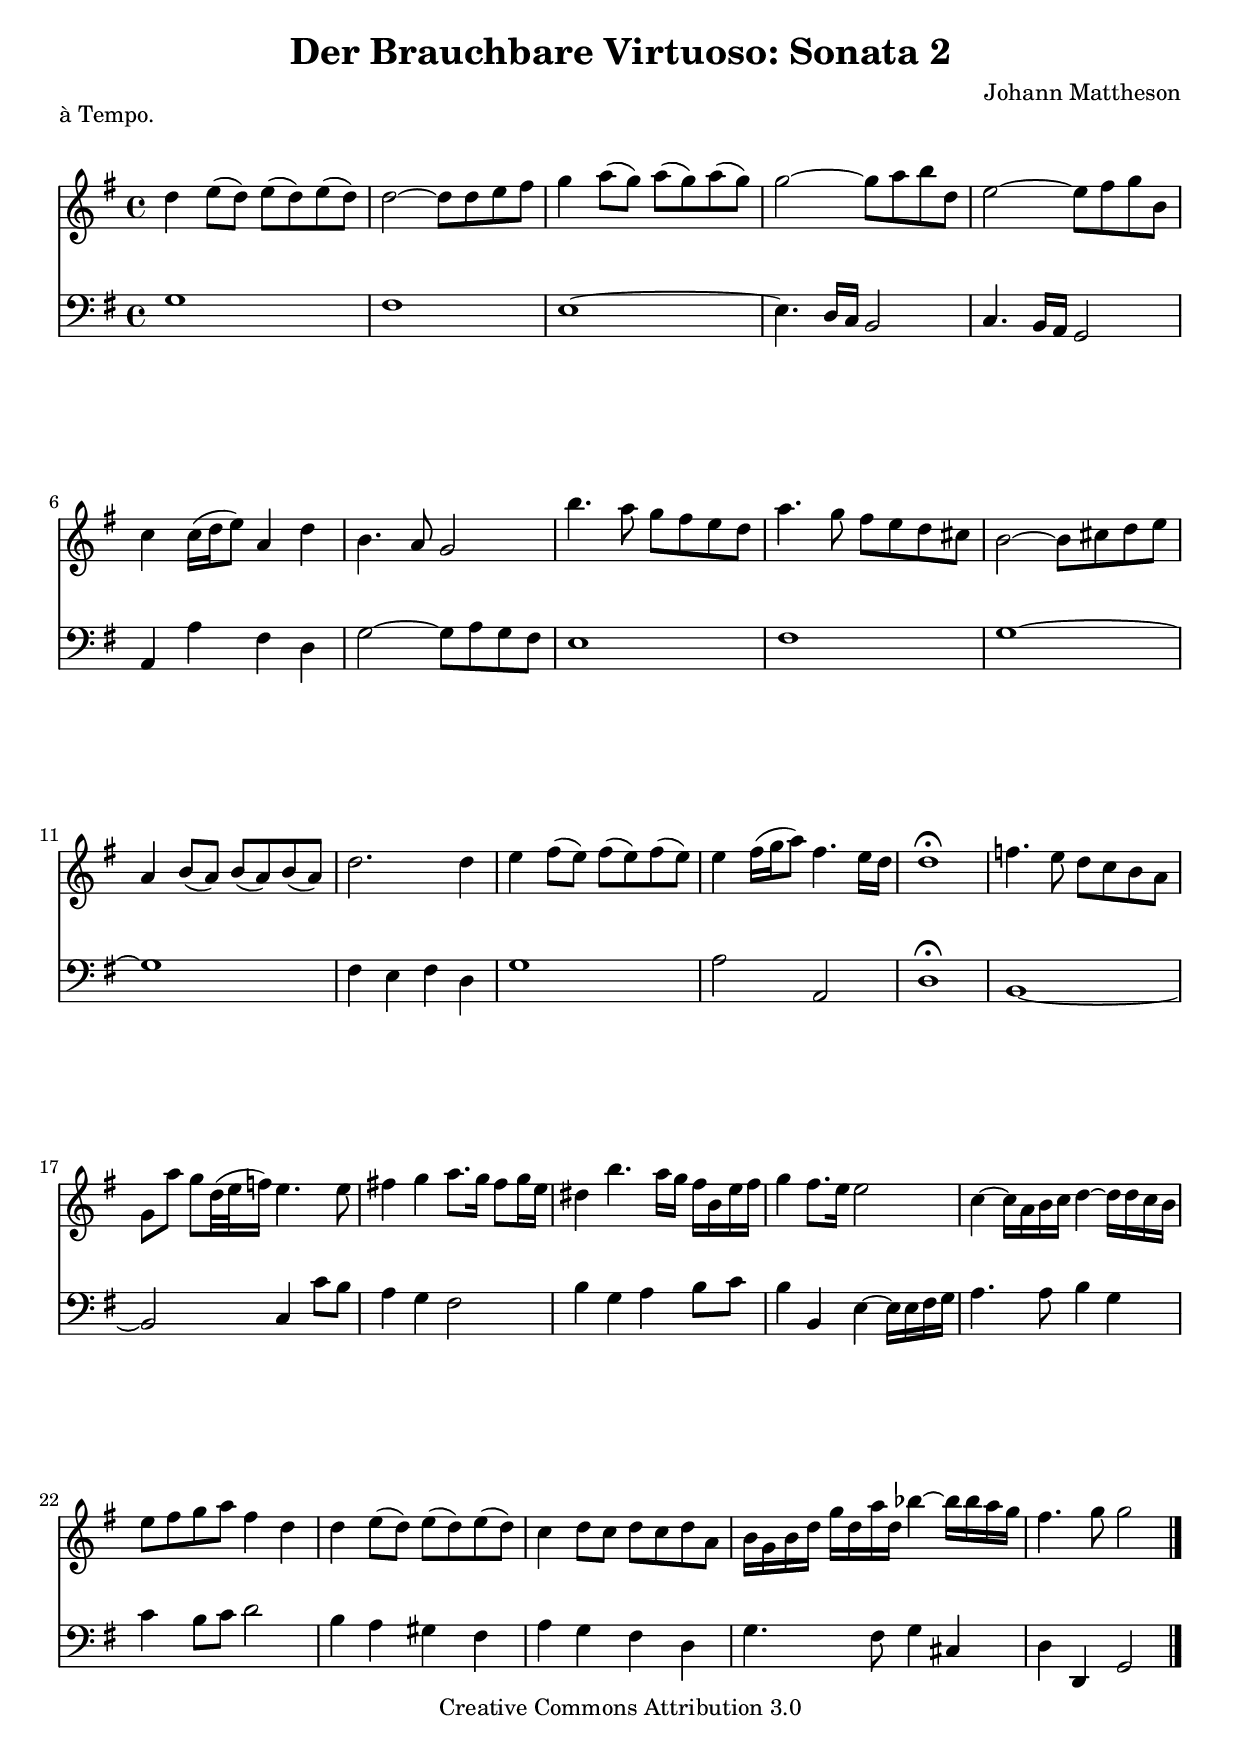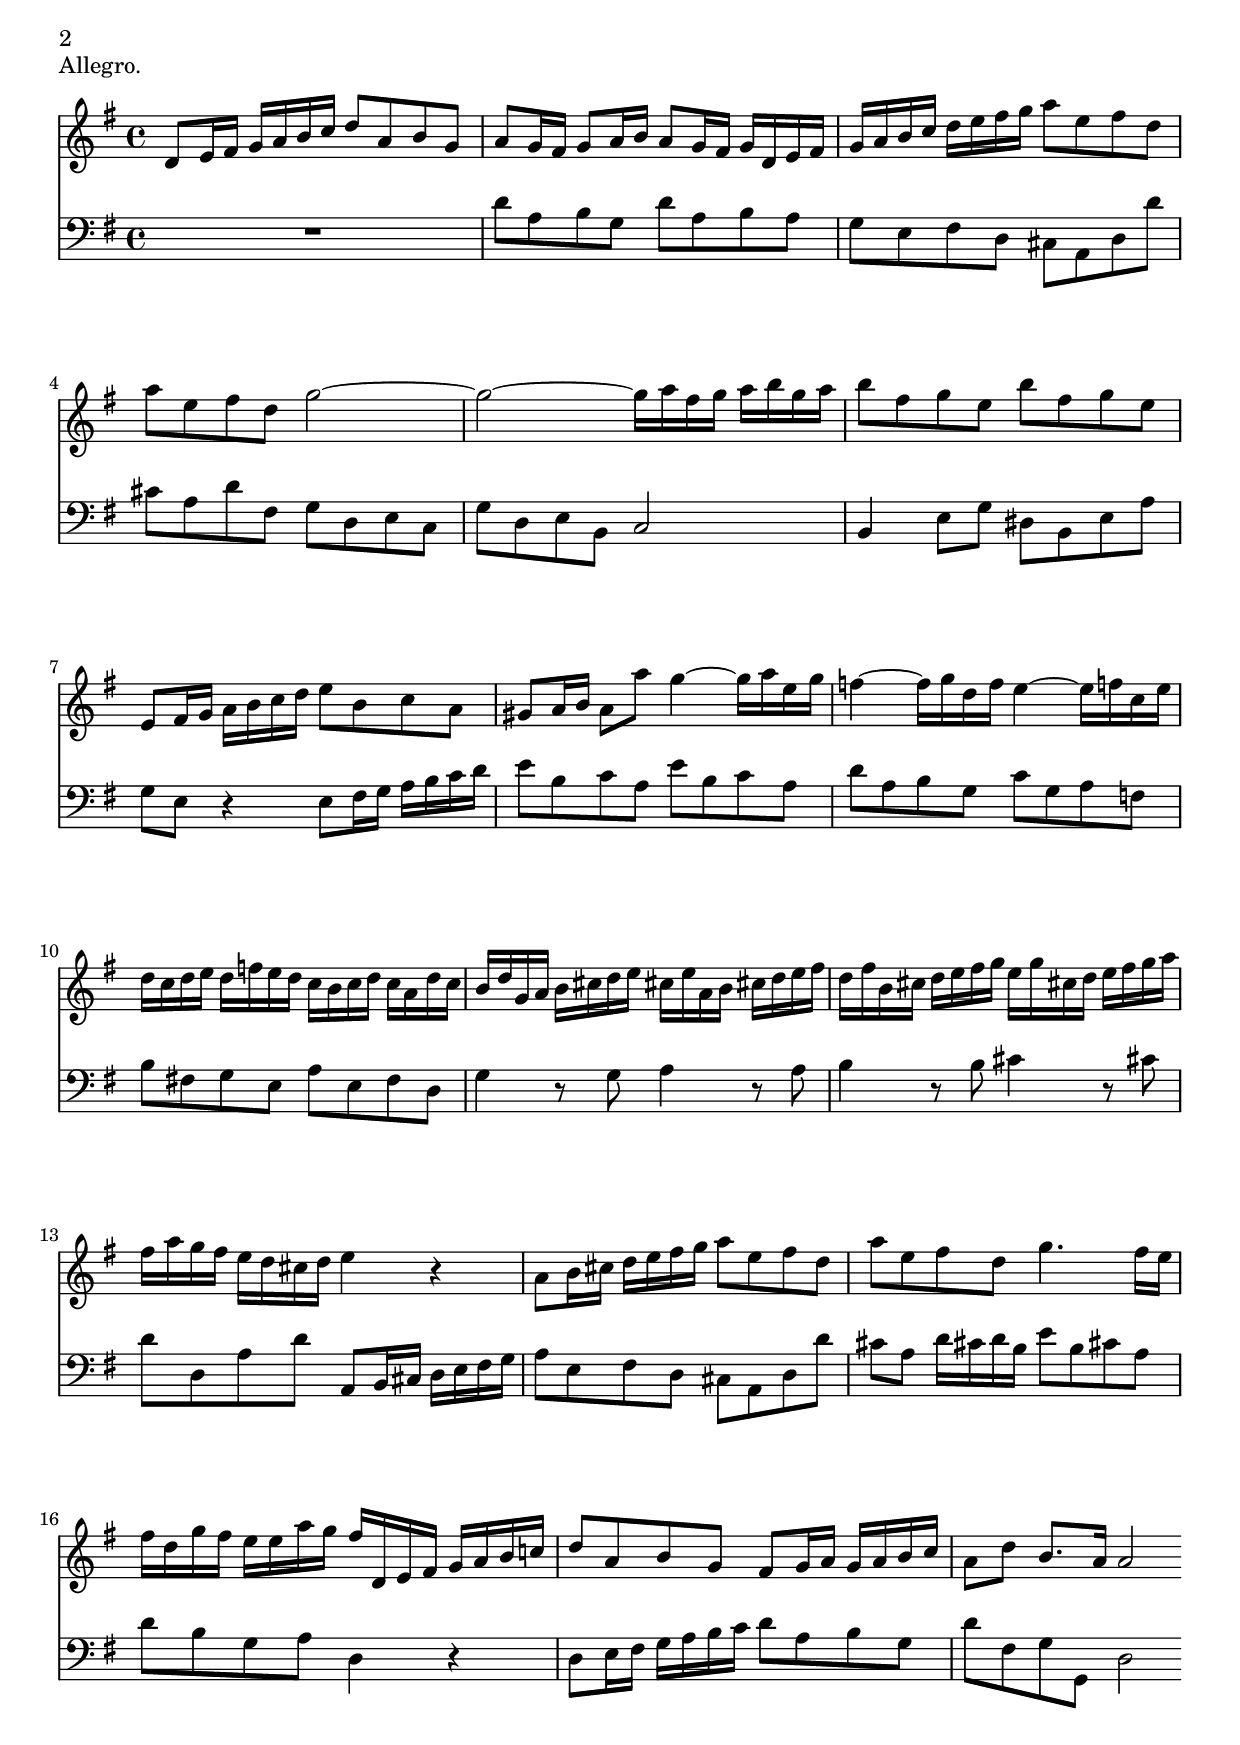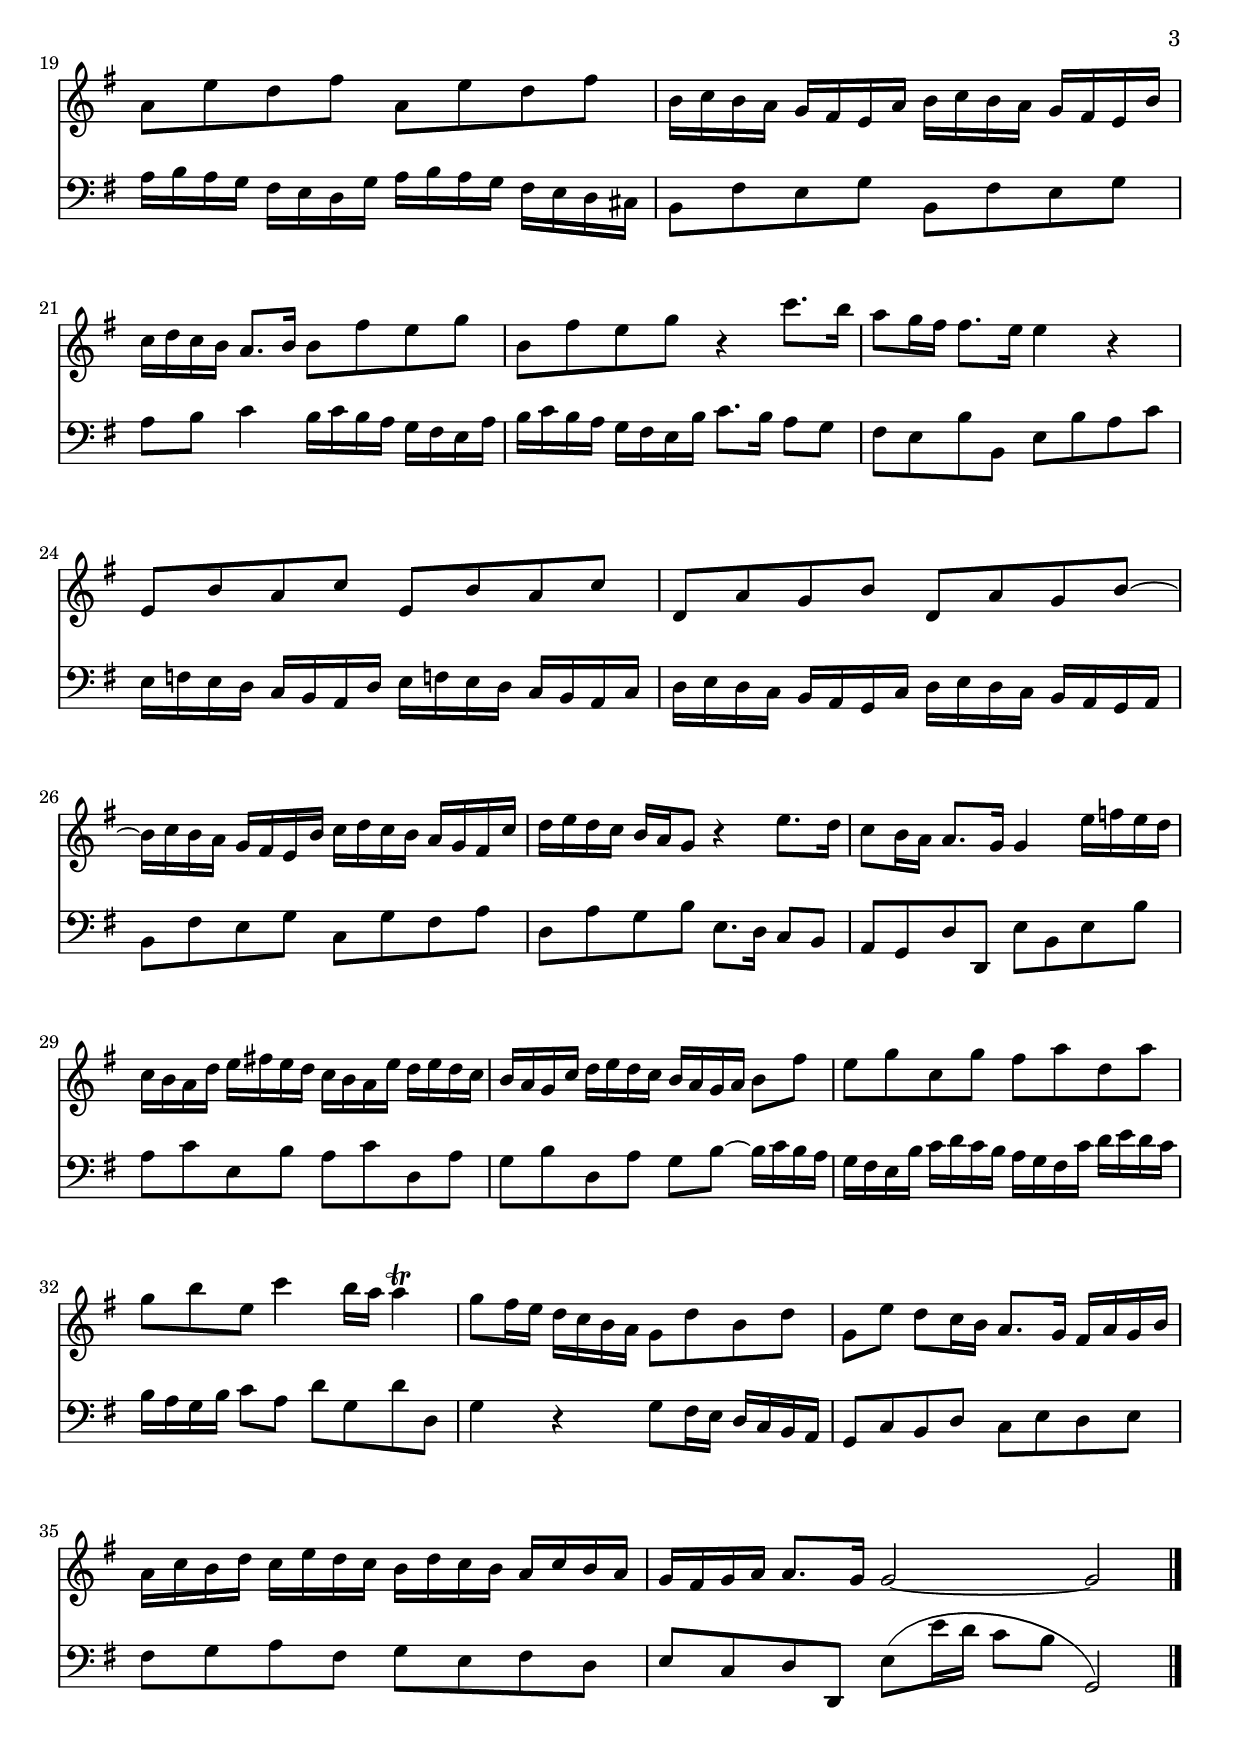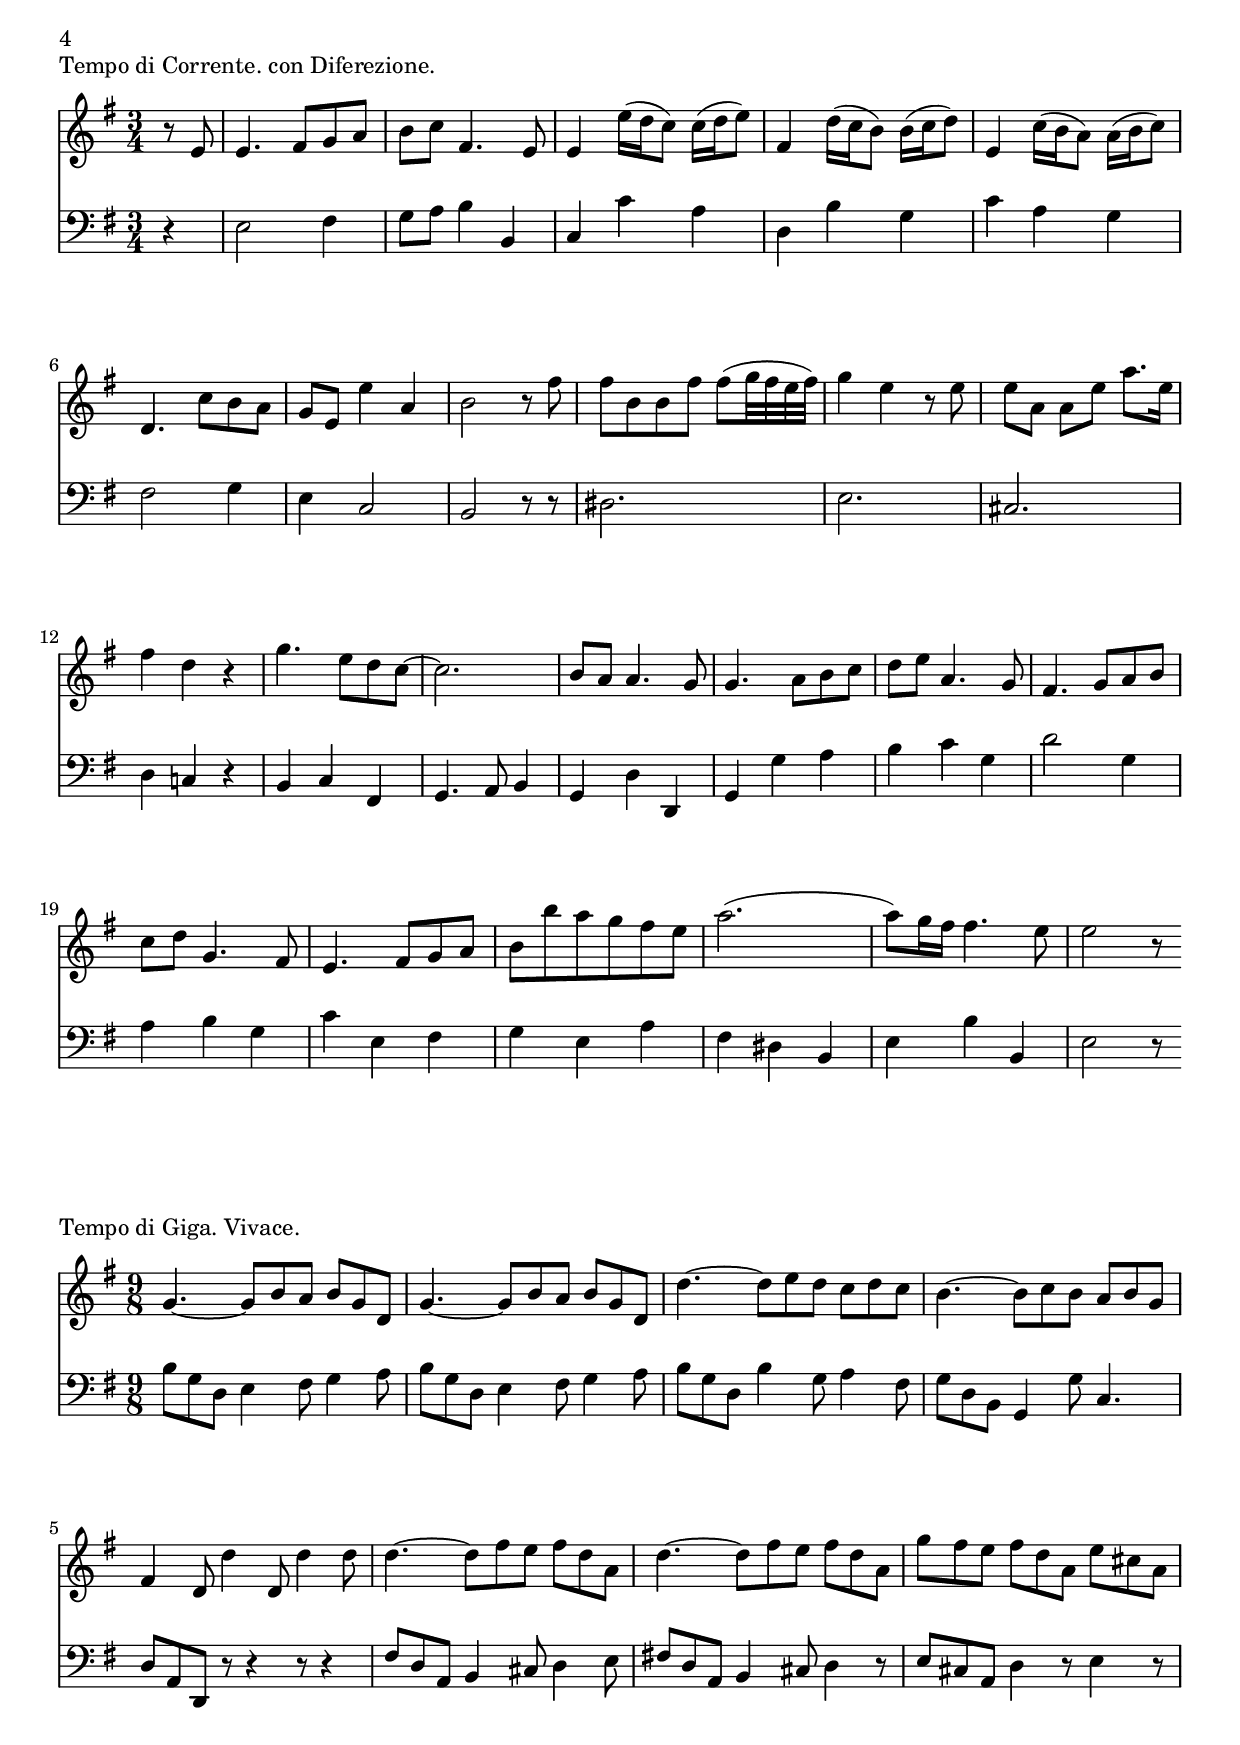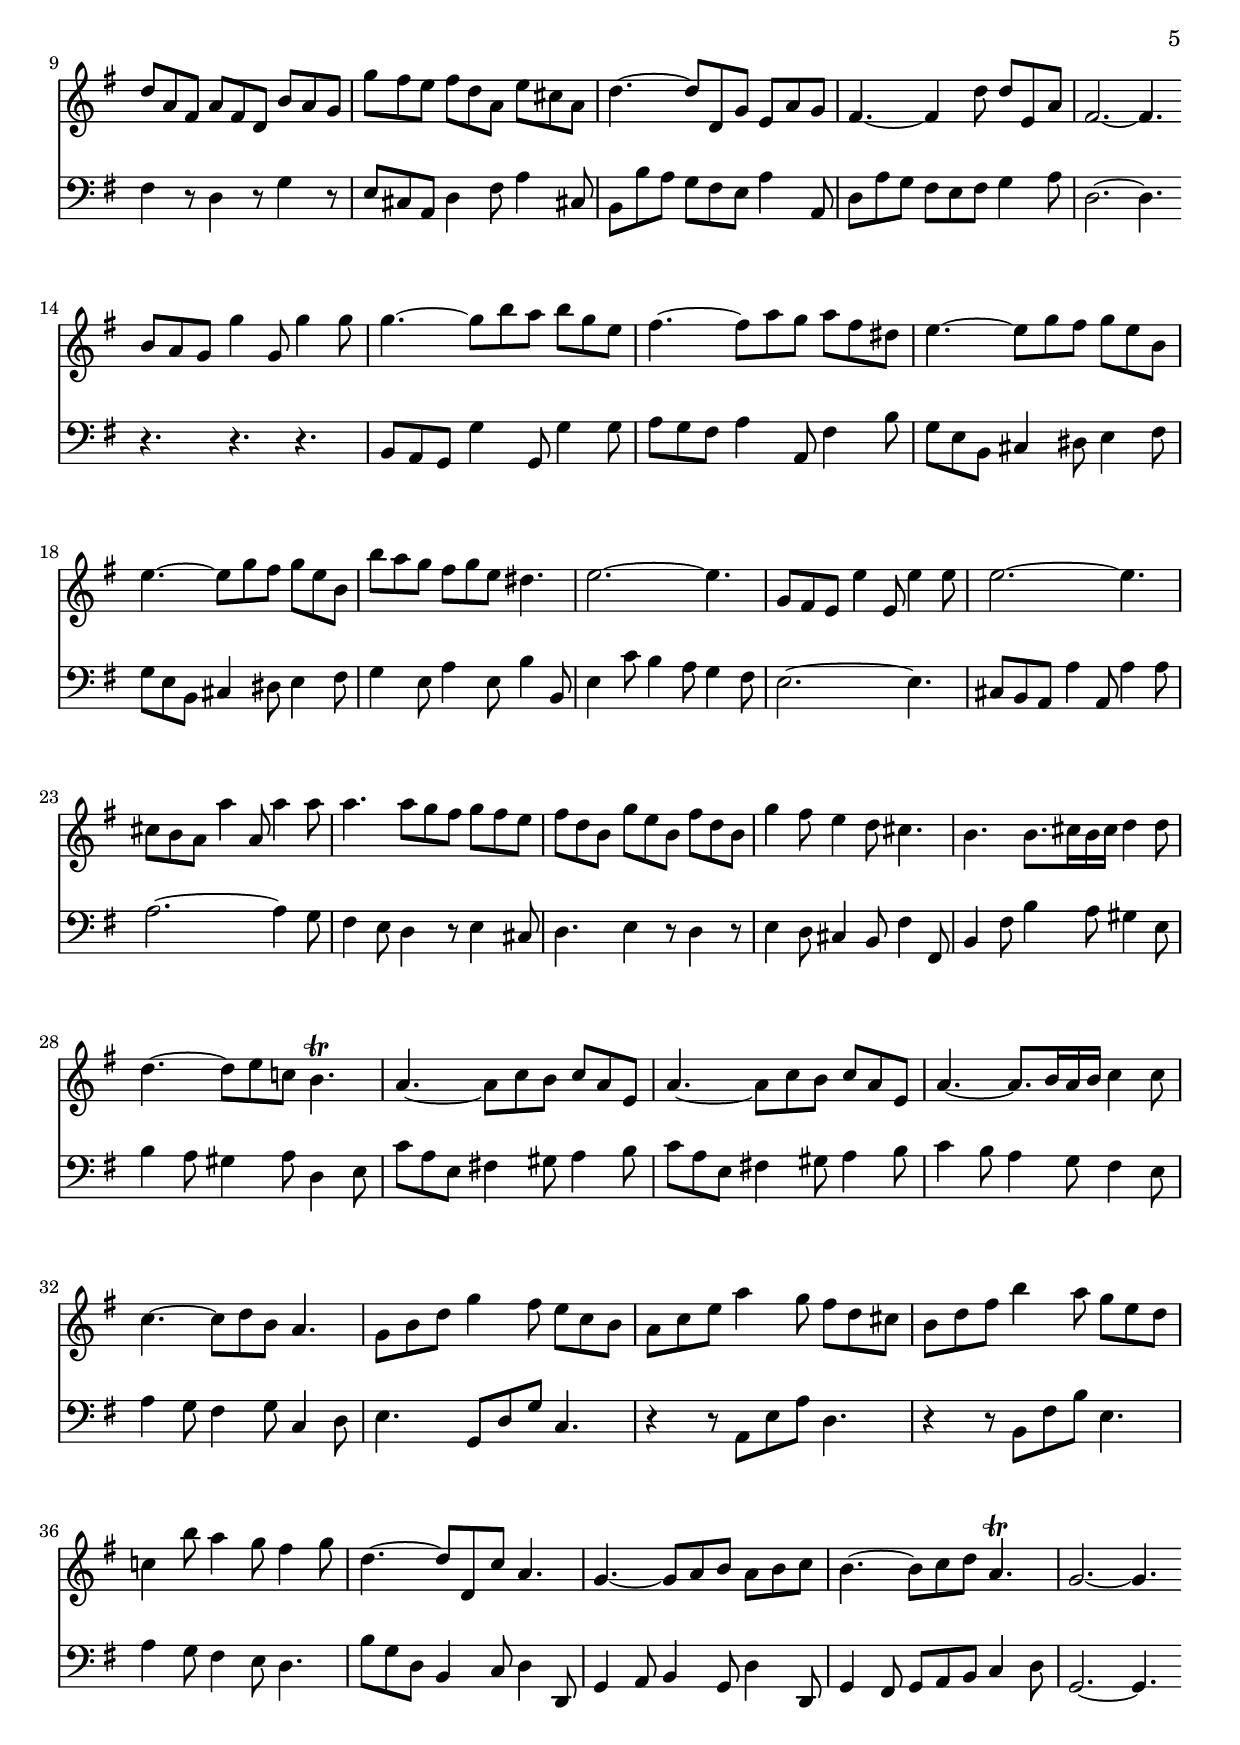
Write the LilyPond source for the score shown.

\version "2.8.8"

#(set-global-staff-size 20)

\header { 
	title = "Der Brauchbare Virtuoso: Sonata 2"
	composer = "Johann Mattheson"
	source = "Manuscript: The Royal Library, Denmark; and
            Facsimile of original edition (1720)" 
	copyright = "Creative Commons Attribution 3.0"
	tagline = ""
	}

\paper {
	#(set-paper-size "a4")
	ragged-last-bottom = ##f
	}

\score {
  <<
    \new Staff
    \relative c' {
	\clef G
	\key g \major
	\time 4/4 
	                   
	d'4 e8 ( d ) e ( d ) e ( d ) | d2 ~ d8 d e fis |   % 3
	g4 a8 ( g ) a ( g ) a ( g ) | g2 ~ g8 a b d, |   % 5
	e2 ~ e8 fis g b, | c4 c16 ( d e8 ) a,4 d |   % 7
	b4. a8 g2 | b'4. a8 g fis e d |   % 9
	a'4. g8 fis e d cis! | b2 ~ b8 cis! d e |   % 11
	a,4 b8 ( a ) b ( a ) b ( a ) | d2. d4 |   % 13
	e fis8 ( e ) fis ( e ) fis ( e ) | 
	e4 fis16 ( g a8 ) fis4. e16 d |   % 15
	d1 \fermata | f!4. e8 d c b a |   % 17
	g a' g d32 ( e f!16 ) e4. e8 | fis!4 g a8. g16 fis8 g16 e |   % 19
	dis!4 b'4. a16 g fis b, e fis | g4 fis8. e16 e2 |   % 21
	c4 ~ c16 a b c d4 ~ d16 d c b | e8 fis g a fis4 d |   % 23
	d e8 ( d ) e ( d ) e ( d ) | c4 d8 c d c d a |   % 25
	b16 g b d g d a' d, bes'!4 ~ bes16 bes a g | fis4. g8 g2 
	\bar "|." }

      \new Staff
      \relative c {
	\clef bass
	\key g \major
	\time 4/4 
	                   
	g'1 | fis |   % 3
	e ~ | e4. d16 c b2 |   % 5
	c4. b16 a g2 | a4 a' fis d |   % 7
	g2 ~ g8 a g fis | e1 |   % 9
	fis | g ~ |   % 11
	g | fis4 e fis d |   % 13
	g1 | a2 a, |   % 15
	d1 \fermata | b ~ |   % 17
	b2 c4 c'8 b | a4 g fis2 |   % 19
	b4 g a b8 c | b4 b, e ~ e16 e fis g |   % 21
	a4. a8 b4 g | c b8 c d2 |   % 23
	b4 a gis! fis | a g fis d |   % 25
	g4. fis8 g4 cis,! | d d, g2 }
  >>
  \header { piece = "à Tempo." }
  \layout { indent = #0 }
}

\score {
  <<
    \new Staff
    \relative c' {
	\clef G
	\key g \major
	\time 4/4 
	
	d8 e16 fis g a b c d8 a b g | 
	a g16 fis g8 a16 b a8 g16 fis g d e fis |   % 3
	g a b c d e fis g a8 e fis d | a' e fis d g2 ~ |   % 5
	g ~ g16 a fis g a b g a | b8 fis g e b' fis g e |   % 7
	e, fis16 g a b c d e8 b c a | 
	gis! a16 b a8 a' g4 ~ g16 a e g |   % 9
	f!4 ~ f16 g d f e4 ~ e16 f! c e | d c d e d f! 
	e d c b c d c a d c |   % 11
	b d g, a b cis! d e cis! e a, b cis! d e fis | 
	d fis b, cis! d e fis g e g cis,! d e fis g a |   % 13
	fis a g fis e d cis! d e4 r | 
	a,8 b16 cis! d e fis g a8 e fis d |   % 15
	a' e fis d g4. fis16 e | 
	fis d g fis e e a g fis d, e fis g a b c! |   % 17
	d8 a b g fis g16 a g a b c | a8 d b8. a16 a2 \bar ":|:" \break |   % 19
	a8 e' d fis a, e' d fis | 
	b,16 c b a g fis e a b c b a g fis e b' |   % 21
	c d c b a8. b16 b8 fis' e g | b, fis' e g r4 c8. b16 |   % 23
	a8 g16 fis fis8. e16 e4 r | e,8 b' a c e, b' a c |   % 25
	d, a' g b d, a' g b ~ | 
	b16 c b a g fis e b' c d c b a g fis c' |   % 27
	d e d c b a g8 r4 e'8. d16 | 
	c8 b16 a a8. g16 g4 e'16 f! e d |   % 29
	c b a d e fis! e d c b a e' d e d c | 
	b a g c d e d c b a g a b8 fis' |   % 31
	e g c, g' fis a d, a' | g b e, c'4 b16 a a4 \trill |   % 33
	g8 fis16 e d c b a g8 d' b d | 
	g, e' d c16 b a8. g16 fis a g b |   % 35
	a c b d c e d c b d c b a c b a | 
	g fis g a a8. g16 g2 ~ \bar ":|" |   % 37
	g
	\bar "|." }

      \new Staff
      \relative c {
	\clef bass
	\key g \major
	\time 4/4 
	                   
	R1 | d'8 a b g d' a b a |   % 3
	g e fis d cis! a d d' | cis! a d fis, g d e c |   % 5
	g' d e b c2 | b4 e8 g dis! b e a |   % 7
	g e r4 e8 fis16 g a b c d | e8 b c a e' b c a |   % 9
	d a b g c g a f! | b fis! g e a e fis d |   % 11
	g4 r8 g a4 r8 a | b4 r8 b cis!4 r8 cis! |   % 13
	d d, a' d a, b16 cis! d e fis g | a8 e fis d cis! a d d' |   % 15
	cis! a d16 cis! d b e8 b cis! a | d b g a d,4 r |   % 17
	d8 e16 fis g a b c d8 a b g | d' fis, g g, d'2 |   % 19
	a'16 b a g fis e d g a b a g fis e d cis! | 
	b8 fis' e g b, fis' e g |   % 21
	a b c4 b16 c b a g fis e a | b c b a g fis e b' c8. b16 a8 g |   % 23
	fis e b' b, e b' a c | e,16 f! e d c b a d e f! e d c b a c |   % 25
	d e d c b a g c d e d c b a g a | b8 fis' e g c, g' fis a |   % 27
	d, a' g b e,8. d16 c8 b | a g d' d, e' b e b' |   % 29
	a c e, b' a c d, a' | g b d, a' g b ~ b16 c b a |   % 31
	g fis e b' c d c b a g fis c' d e d c | b a g b c8 a d g, d' d, |   % 33
	g4 r g8 fis16 e d c b a | g8 c b d c e d e |   % 35
	fis g a fis g e fis d | e c d d, e'  ( e'16 d c8 b |   % 37
	g,2 ) }
  >>
  \header { piece = "Allegro." breakbefore = ##t }
  \layout { indent = #0 }
}

\score {
  <<
    \new Staff
    \relative c' {
	\clef G
	\key g \major
	\time 3/4 
	                   
	\partial 4*1 r8 e8 | e4. fis8 g a |   % 3
	b c fis,4. e8 | e4 e'16  ( d c8 ) c16  ( d e8 ) |   % 5
	fis,4 d'16  ( c b8 ) b16  ( c d8 ) | 
	e,4 c'16  ( b a8 ) a16  ( b c8 ) |   % 7
	d,4. c'8 b a | g e e'4 a, |   % 9
	b2 r8 \bar ":|:" fis' | 
	fis b, b fis' fis[  ( g32 fis e fis] ) |   % 11
	g4 e r8 e | e a, a e' a8. e16 |   % 13
	fis4 d r | g4. e8 d c ~ |   % 15
	c2. | b8 a a4. g8 |   % 17
	g4. a8 b c | d e a,4. g8 |   % 19
	fis4. g8 a b | c d g,4. fis8 |   % 21
	e4. fis8 g a | b b' a g fis e |   % 23
	a2. ( | a8 ) g16 fis fis4. e8 |   % 25
	e2 r8 \bar ":|" }

      \new Staff
      \relative c {
	\clef bass
	\key g \major
	\time 3/4 
	                   
	\partial 4*1 r4 | e2 fis4 |   % 3
	g8 a b4 b, | c c' a |   % 5
	d, b' g | c a g |   % 7
	fis2 g4 | e c2 |   % 9
	b r8 r | dis!2. |   % 11
	e | cis! |   % 13
	d4 c! r | b c fis, |   % 15
	g4. a8 b4 | g d' d, |   % 17
	g g' a | b c g |   % 19
	d'2 g,4 | a b g |   % 21
	c e, fis | g e a |   % 23
	fis dis! b | e b' b, |   % 25
	e2 r8 }
  >>
  \header { piece = "Tempo di Corrente. con Diferezione." breakbefore = ##t }
  \layout { indent = #0 }
}

\score {
  <<
    \new Staff
    \relative c' {
	\clef G
	\key g \major
	\time 9/8 
	                   
	g'4. ~ g8 b a b g d | g4. ~ g8 b a b g d |   % 3
	d'4. ~ d8 e d c d c | b4. ~ b8 c b a b g |   % 5
	fis4 d8 d'4 d,8 d'4 d8 | d4. ~ d8 fis e fis d a |   % 7
	d4. ~ d8 fis e fis d a | g' fis e fis d a e' cis! a |   % 9
	d a fis a fis d b' a g | g' fis e fis d a e' cis! a |   % 11
	d4. ~ d8 d, g e a g | fis4. ~ fis4 d'8 d e, a |   % 13
	fis2. ~ fis4. \bar ":|:" \break | b8 a g g'4 g,8 g'4 g8 |   % 15
	g4. ~ g8 b a b g e | fis4. ~ fis8 a g a fis dis! |   % 17
	e4. ~ e8 g fis g e b | e4. ~ e8 g fis g e b |   % 19
	b' a g fis g e dis!4. | e2. ~ e4. |   % 21
	g,8 fis e e'4 e,8 e'4 e8 | e2. ~ e4. |   % 23
	cis!8 b a a'4 a,8 a'4 a8 | a4. a8 g fis g fis e |   % 25
	fis d b g' e b fis' d b | g'4 fis8 e4 d8 cis!4. |   % 27
	b b8. cis!16 b cis d4 d8 | d4. ~ d8 e c! b4. \trill |   % 29
	a ~ a8 c b c a e | a4. ~ a8 c b c a e |   % 31
	a4. ~ a8. b16 a b c4 c8 | c4. ~ c8 d b a4. |   % 33
	g8 b d g4 fis8 e c b | a c e a4 g8 fis d cis! |   % 35
	b d fis b4 a8 g e d | c!4 b'8 a4 g8 fis4 g8 |   % 37
	d4. ~ d8 d, c' a4. | g ~ g8 a b a b c |   % 39
	b4. ~ b8 c d a4. \trill | g2. ~ g4. 
	\bar ":|" }

      \new Staff
      \relative c {
	\clef bass
	\key g \major
	\time 9/8 
	                   
	b'8 g d e4 fis8 g4 a8 | b g d e4 fis8 g4 a8 |   % 3
	b g d b'4 g8 a4 fis8 | g d b g4 g'8 c,4. |   % 5
	d8 a d, r r4 r8 r4 | fis'8 d a b4 cis!8 d4 e8 |   % 7
	fis! d a b4 cis!8 d4 r8 | e cis! a d4 r8 e4 r8 |   % 9
	fis4 r8 d4 r8 g4 r8 | e cis! a d4 fis8 a4 cis,!8 |   % 11
	b b' a g fis e a4 a,8 | d a' g fis e fis g4 a8 |   % 13
	d,2. ~ d4. | r r r |   % 15
	b8 a g g'4 g,8 g'4 g8 | a g fis a4 a,8 fis'4 b8 |   % 17
	g e b cis!4 dis!8 e4 fis8 | g e b cis!4 dis!8 e4 fis8 |   % 19
	g4 e8 a4 e8 b'4 b,8 | e4 c'8 b4 a8 g4 fis8 |   % 21
	e2. ~ e4. | cis!8 b a a'4 a,8 a'4 a8 |   % 23
	a2. ~ a4 g8 | fis4 e8 d4 r8 e4 cis!8 |   % 25
	d4. e4 r8 d4 r8 | e4 d8 cis!4 b8 fis'4 fis,8 |   % 27
	b4 fis'8 b4 a8 gis!4 e8 | b'4 a8 gis!4 a8 d,4 e8 |   % 29
	c' a e fis!4 gis!8 a4 b8 | c a e fis!4 gis!8 a4 b8 |   % 31
	c4 b8 a4 g8 fis4 e8 | a4 g8 fis4 g8 c,4 d8 |   % 33
	e4. g,8 d' g c,4. | r4 r8 a e' a d,4. |   % 35
	r4 r8 b fis' b e,4. | a4 g8 fis4 e8 d4. |   % 37
	b'8 g d b4 c8 d4 d,8 | g4 a8 b4 g8 d'4 d,8 |   % 39
	g4 fis8 g a b c4 d8 | g,2. ~ g4. }
  >>
  \header { piece = "Tempo di Giga. Vivace." }
  \layout { indent = #0 }
}
